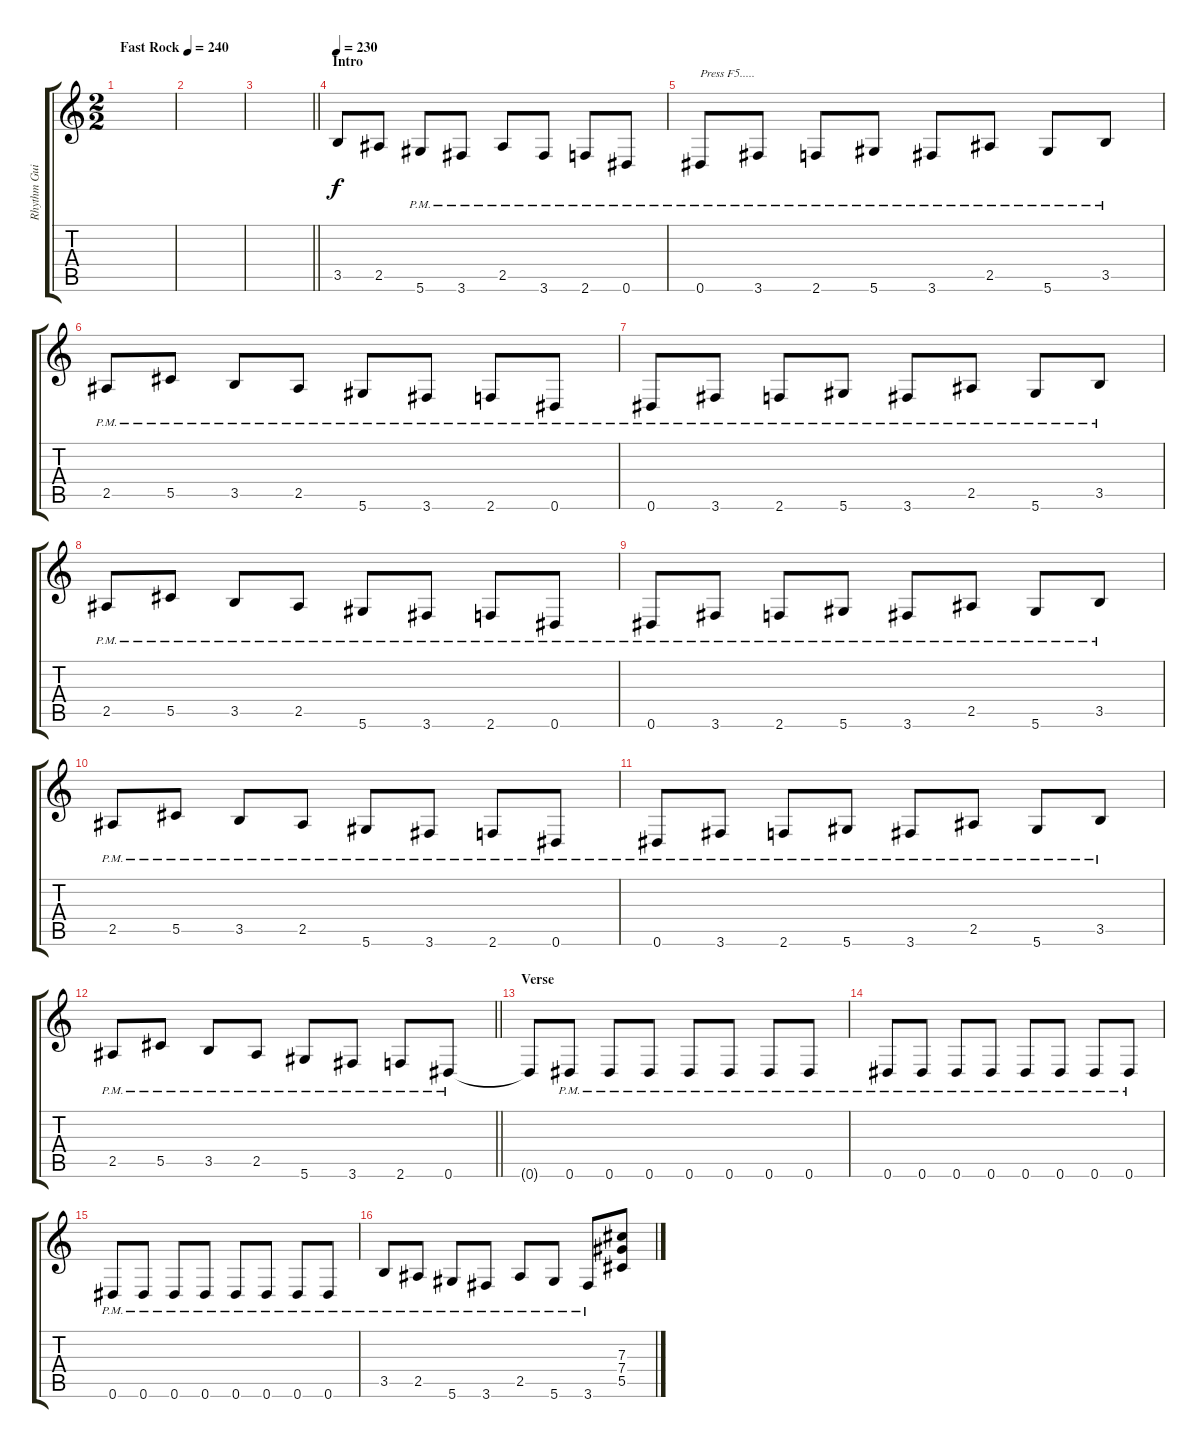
\track ("Rhythm Guitar (Malmsteen)" "Rhythm Gui") {instrument distortionguitar}
\staff {score tabs}
\tuning (Eb4 Bb3 Gb3 Db3 Ab2 Eb2) {hide}
\ts (2 2)
\tempo (240 "Fast Rock")
\clef g2
\ks c
|
|
\barLineRight lightlight
|
\section ("" "Intro")
\tempo 230
3.5.8 2.5.8 5.6{pm}.8 3.6{pm}.8 2.5{pm}.8 3.6{pm}.8 2.6{pm}.8 0.6{pm}.8 |
0.6{pm}.8{txt "Press F5....."} 3.6{pm}.8 2.6{pm}.8 5.6{pm}.8 3.6{pm}.8 2.5{pm}.8 5.6{pm}.8 3.5{pm}.8 |
2.5{pm}.8 5.5{pm}.8 3.5{pm}.8 2.5{pm}.8 5.6{pm}.8 3.6{pm}.8 2.6{pm}.8 0.6{pm}.8 |
0.6{pm}.8 3.6{pm}.8 2.6{pm}.8 5.6{pm}.8 3.6{pm}.8 2.5{pm}.8 5.6{pm}.8 3.5{pm}.8 |
2.5{pm}.8 5.5{pm}.8 3.5{pm}.8 2.5{pm}.8 5.6{pm}.8 3.6{pm}.8 2.6{pm}.8 0.6{pm}.8 |
0.6{pm}.8 3.6{pm}.8 2.6{pm}.8 5.6{pm}.8 3.6{pm}.8 2.5{pm}.8 5.6{pm}.8 3.5{pm}.8 |
2.5{pm}.8 5.5{pm}.8 3.5{pm}.8 2.5{pm}.8 5.6{pm}.8 3.6{pm}.8 2.6{pm}.8 0.6{pm}.8 |
0.6{pm}.8 3.6{pm}.8 2.6{pm}.8 5.6{pm}.8 3.6{pm}.8 2.5{pm}.8 5.6{pm}.8 3.5{pm}.8 |
\barLineRight lightlight
2.5{pm}.8 5.5{pm}.8 3.5{pm}.8 2.5{pm}.8 5.6{pm}.8 3.6{pm}.8 2.6{pm}.8 0.6{pm}.8 |
\section ("" "Verse")
0.6{t}.8 0.6{pm}.8 0.6{pm}.8 0.6{pm}.8 0.6{pm}.8 0.6{pm}.8 0.6{pm}.8 0.6{pm}.8 |
0.6{pm}.8 0.6{pm}.8 0.6{pm}.8 0.6{pm}.8 0.6{pm}.8 0.6{pm}.8 0.6{pm}.8 0.6{pm}.8 |
0.6{pm}.8 0.6{pm}.8 0.6{pm}.8 0.6{pm}.8 0.6{pm}.8 0.6{pm}.8 0.6{pm}.8 0.6{pm}.8 |
3.5{pm}.8 2.5{pm}.8 5.6{pm}.8 3.6{pm}.8 2.5{pm}.8 5.6{pm}.8 3.6{pm}.8 (7.3 7.4 5.5).8
